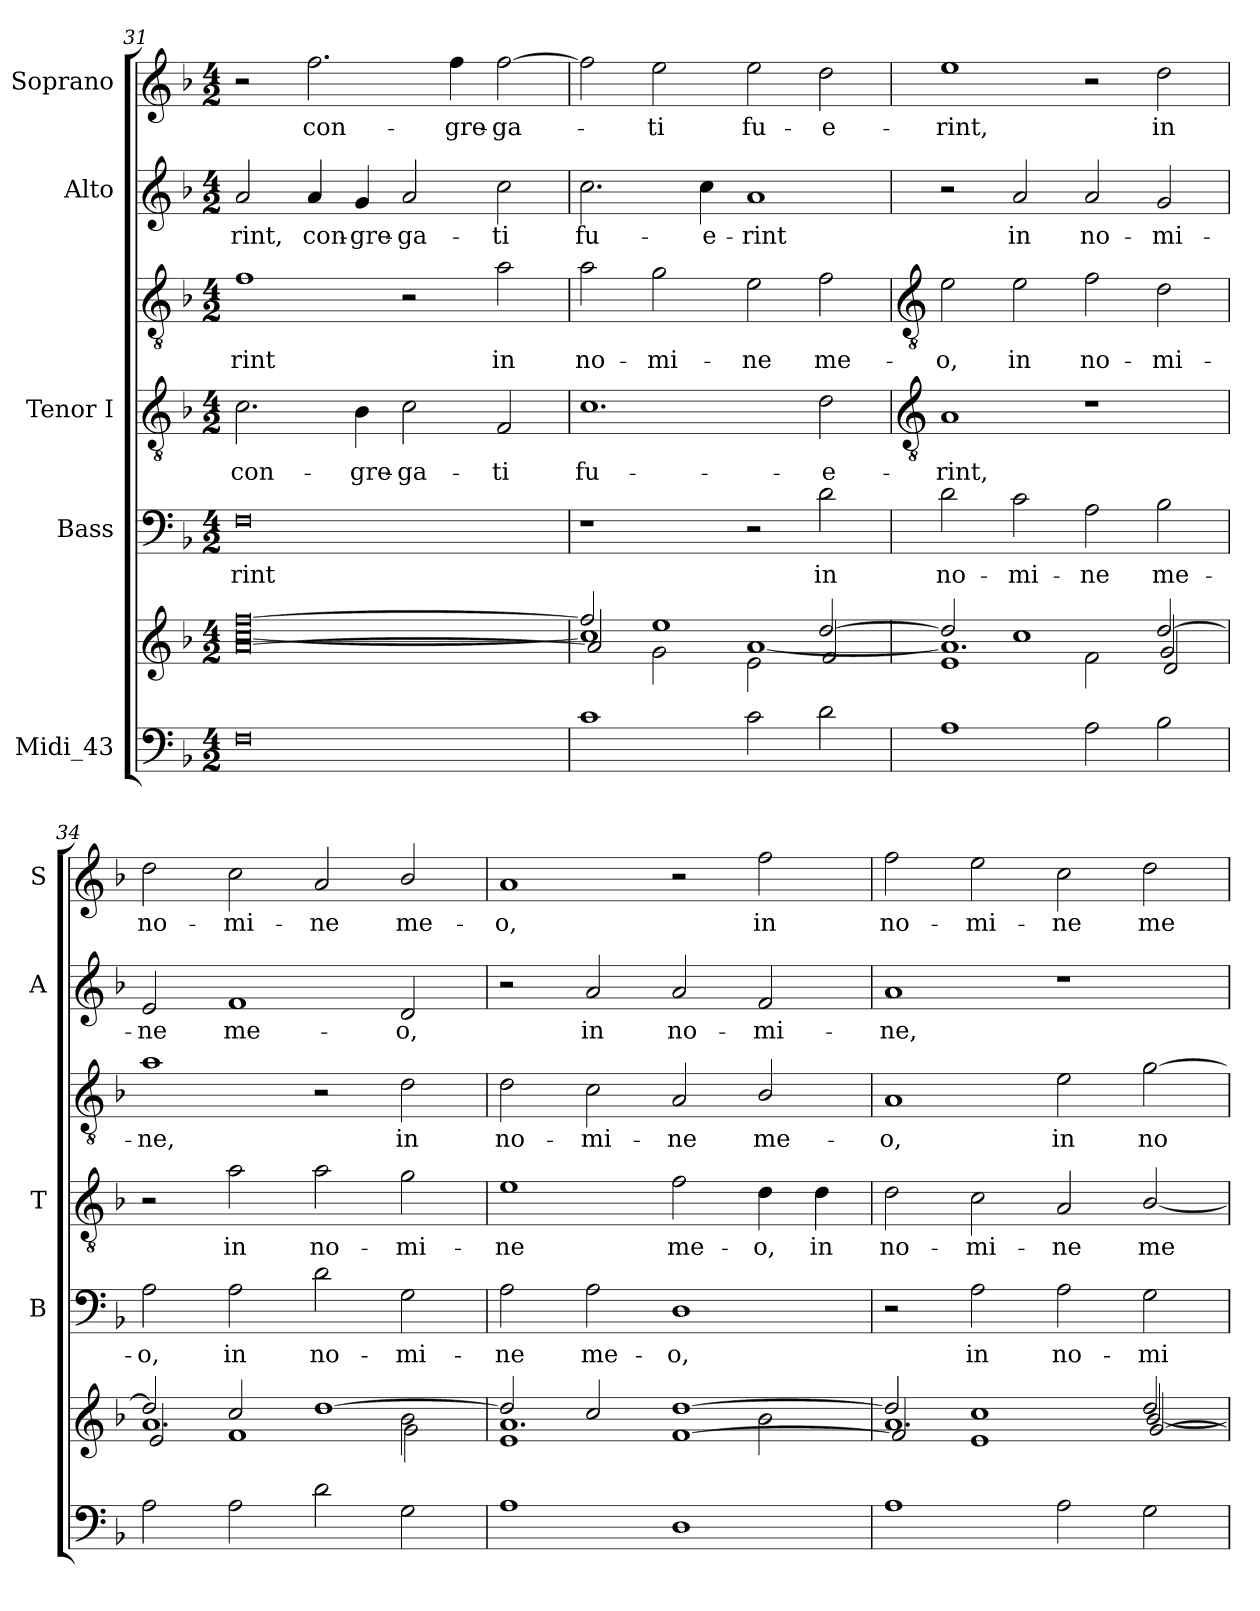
**kern	**kern	**kern	**text	**kern	**text	**kern	**text	**kern	**text	**kern	**text
*part5	*part5	*part4	*part4	*part3	*part3	*part3	*part3	*part2	*part2	*part1	*part1
*staff7	*staff6	*staff5	*staff5	*staff4	*staff4	*staff3	*staff3	*staff2	*staff2	*staff1	*staff1
*I"Midi_43	*	*I"Bass	*	*I"Tenor I	*	*	*	*I"Alto	*	*I"Soprano	*
*	*	*I'B	*	*I'T	*	*	*	*I'A	*	*I'S	*
*clefF4	*clefG2	*clefF4	*	*clefGv2	*	*clefGv2	*	*clefG2	*	*clefG2	*
*k[b-]	*k[b-]	*k[b-]	*	*k[b-]	*	*k[b-]	*	*k[b-]	*	*k[b-]	*
*F:	*F:	*F:	*	*F:	*	*F:	*	*F:	*	*F:	*
*M4/2	*M4/2	*M4/2	*	*M4/2	*	*M4/2	*	*M4/2	*	*M4/2	*
=31	=31	=31	=31	=31	=31	=31	=31	=31	=31	=31	=31
*	*^	*	*	*	*	*	*	*	*	*	*
*	*	*^	*	*	*	*	*	*	*	*	*	*
!	!	!	!	!	!LO:LY:b	!	!LO:LY:b	!	!LO:LY:b	!	!LO:LY:b	!	!
0F	[0ff/	[0cc\	[0a\	0F	-rint	2.c	con-	1f	-rint	2a	-rint,	2r	.
!	!	!	!	!	!	!	!	!	!	!	!LO:LY:b	!	!LO:LY:b
.	.	.	.	.	.	.	.	.	.	4a	con-	2.ff	con-
!	!	!	!	!	!	!	!LO:LY:b	!	!	!	!LO:LY:b	!	!
.	.	.	.	.	.	4B-	-gre-	.	.	4g	-gre-	.	.
!	!	!	!	!	!	!	!LO:LY:b	!	!	!	!LO:LY:b	!	!
.	.	.	.	.	.	2c	-ga-	2r	.	2a	-ga-	.	.
!	!	!	!	!	!	!	!	!	!	!	!	!	!LO:LY:b
.	.	.	.	.	.	.	.	.	.	.	.	4ff	-gre-
!	!	!	!	!	!	!	!LO:LY:b	!	!LO:LY:b	!	!LO:LY:b	!	!LO:LY:b
.	.	.	.	.	.	2F	-ti	2a	in	2cc	-ti	[2ff	-ga-
=32	=32	=32	=32	=32	=32	=32	=32	=32	=32	=32	=32	=32	=32
!	!	!	!	!	!	!	!LO:LY:b	!	!LO:LY:b	!	!LO:LY:b	!	!
1c	2ff/]	1cc\]	2a/]	1r	.	1.c	-fu-	2a	no-	2.cc	fu-	2ff]	.
!	!	!	!	!	!	!	!	!	!LO:LY:b	!	!	!	!LO:LY:b
.	1ee/	.	2g\	.	.	.	.	2g	-mi-	.	.	2ee	ti
!	!	!	!	!	!	!	!	!	!	!	!LO:LY:b	!	!
.	.	.	.	.	.	.	.	.	.	4cc	-e-	.	.
!	!	!	!	!	!	!	!	!	!LO:LY:b	!	!LO:LY:b	!	!LO:LY:b
2c	.	[1a\	2e\	2r	.	.	.	2e	-ne	1a	-rint	2ee	fu-
!	!	!	!	!	!LO:LY:b	!	!LO:LY:b	!	!LO:LY:b	!	!	!	!LO:LY:b
2d	[2dd/	.	2f/	2d	in	2d	-e-	2f	me-	.	.	2dd	-e-
!!LO:LB:g=z
=33	=33	=33	=33	=33	=33	=33	=33	=33	=33	=33	=33	=33	=33
*	*	*	*	*	*	*clefGv2	*	*clefGv2	*	*	*	*	*
!	!	!	!	!	!LO:LY:b	!	!LO:LY:b	!	!LO:LY:b	!	!	!	!LO:LY:b
1A	2dd/]	1.a\]	1e\	2d	no-	1A	-rint,	2e	-o,	2r	.	1ee	-rint,
!	!	!	!	!	!LO:LY:b	!	!	!	!LO:LY:b	!	!LO:LY:b	!	!
.	1cc/	.	.	2c	-mi-	.	.	2e	in	2a	in	.	.
!	!	!	!	!	!LO:LY:b	!	!	!	!LO:LY:b	!	!LO:LY:b	!	!
2A	.	.	2f\	2A	-ne	1r	.	2f	no-	2a	no-	2r	.
!	!	!	!	!	!LO:LY:b	!	!	!	!LO:LY:b	!	!LO:LY:b	!	!LO:LY:b
2B-	[2dd/	2g/	2d/	2B-	me-	.	.	2d	-mi-	2g	-mi-	2dd	in
=34	=34	=34	=34	=34	=34	=34	=34	=34	=34	=34	=34	=34	=34
!	!	!	!	!	!LO:LY:b	!	!	!	!LO:LY:b	!	!LO:LY:b	!	!LO:LY:b
2A	2dd/]	1.a\	2e/	2A	-o,	2r	.	1a	ne,	2e	-ne	2dd	no-
!	!	!	!	!	!LO:LY:b	!	!LO:LY:b	!	!	!	!LO:LY:b	!	!LO:LY:b
2A	2cc/	.	1f\	2A	in	2a	in	.	.	1f	me-	2cc	-mi-
!	!	!	!	!	!LO:LY:b	!	!LO:LY:b	!	!	!	!	!	!LO:LY:b
2d	[1dd/	.	.	2d	no-	2a	no-	2r	.	.	.	2a	-ne
!	!	!	!	!	!LO:LY:b	!	!LO:LY:b	!	!LO:LY:b	!	!LO:LY:b	!	!LO:LY:b
2G	.	2b-\	2g\	2G	-mi-	2g	-mi-	2d	in	2d	-o,	2b-/	me-
=35	=35	=35	=35	=35	=35	=35	=35	=35	=35	=35	=35	=35	=35
!	!	!	!	!	!LO:LY:b	!	!LO:LY:b	!	!LO:LY:b	!	!	!	!LO:LY:b
1A	2dd/]	1.a\	1e\	2A	-ne	1e	-ne	2d	-no-	2r	.	1a	-o,
!	!	!	!	!	!LO:LY:b	!	!	!	!LO:LY:b	!	!LO:LY:b	!	!
.	2cc/	.	.	2A	me-	.	.	2c	-mi-	2a	in	.	.
!	!	!	!	!	!LO:LY:b	!	!LO:LY:b	!	!LO:LY:b	!	!LO:LY:b	!	!
1D	[1dd/	.	[1f\	1D	-o,	2f	me-	2A	-ne	2a	no-	2r	.
!	!	!	!	!	!	!	!LO:LY:b	!	!LO:LY:b	!	!LO:LY:b	!	!LO:LY:b
.	.	2b-\	.	.	.	4d	-o,	2B-/	me-	2f	-mi-	2ff	in
!	!	!	!	!	!	!	!LO:LY:b	!	!	!	!	!	!
.	.	.	.	.	.	4d	in	.	.	.	.	.	.
=36	=36	=36	=36	=36	=36	=36	=36	=36	=36	=36	=36	=36	=36
!	!	!	!	!	!	!	!LO:LY:b	!	!LO:LY:b	!	!LO:LY:b	!	!LO:LY:b
1A	2dd/]	1.a\	2f/]	2r	.	2d	no-	1A	o,	1a	-ne,	2ff	no-
!	!	!	!	!	!LO:LY:b	!	!LO:LY:b	!	!	!	!	!	!LO:LY:b
.	1cc/	.	1e\	2A	in	2c	-mi-	.	.	.	.	2ee	-mi-
!	!	!	!	!	!LO:LY:b	!	!LO:LY:b	!	!LO:LY:b	!	!	!	!LO:LY:b
2A	.	.	.	2A	no-	2A	-ne	2e	in	1r	.	2cc	-ne
!	!	!	!	!	!LO:LY:b	!	!LO:LY:b	!	!LO:LY:b	!	!	!	!LO:LY:b
2G	2dd/	[2b-/	[2g/	2G	-mi-	[2B-/	me-	[2g	no-	.	.	2dd	me-
*	*v	*v	*v	*	*	*	*	*	*	*	*	*	*
=	=	=	=	=	=	=	=	=	=	=	=
*-	*-	*-	*-	*-	*-	*-	*-	*-	*-	*-	*-
